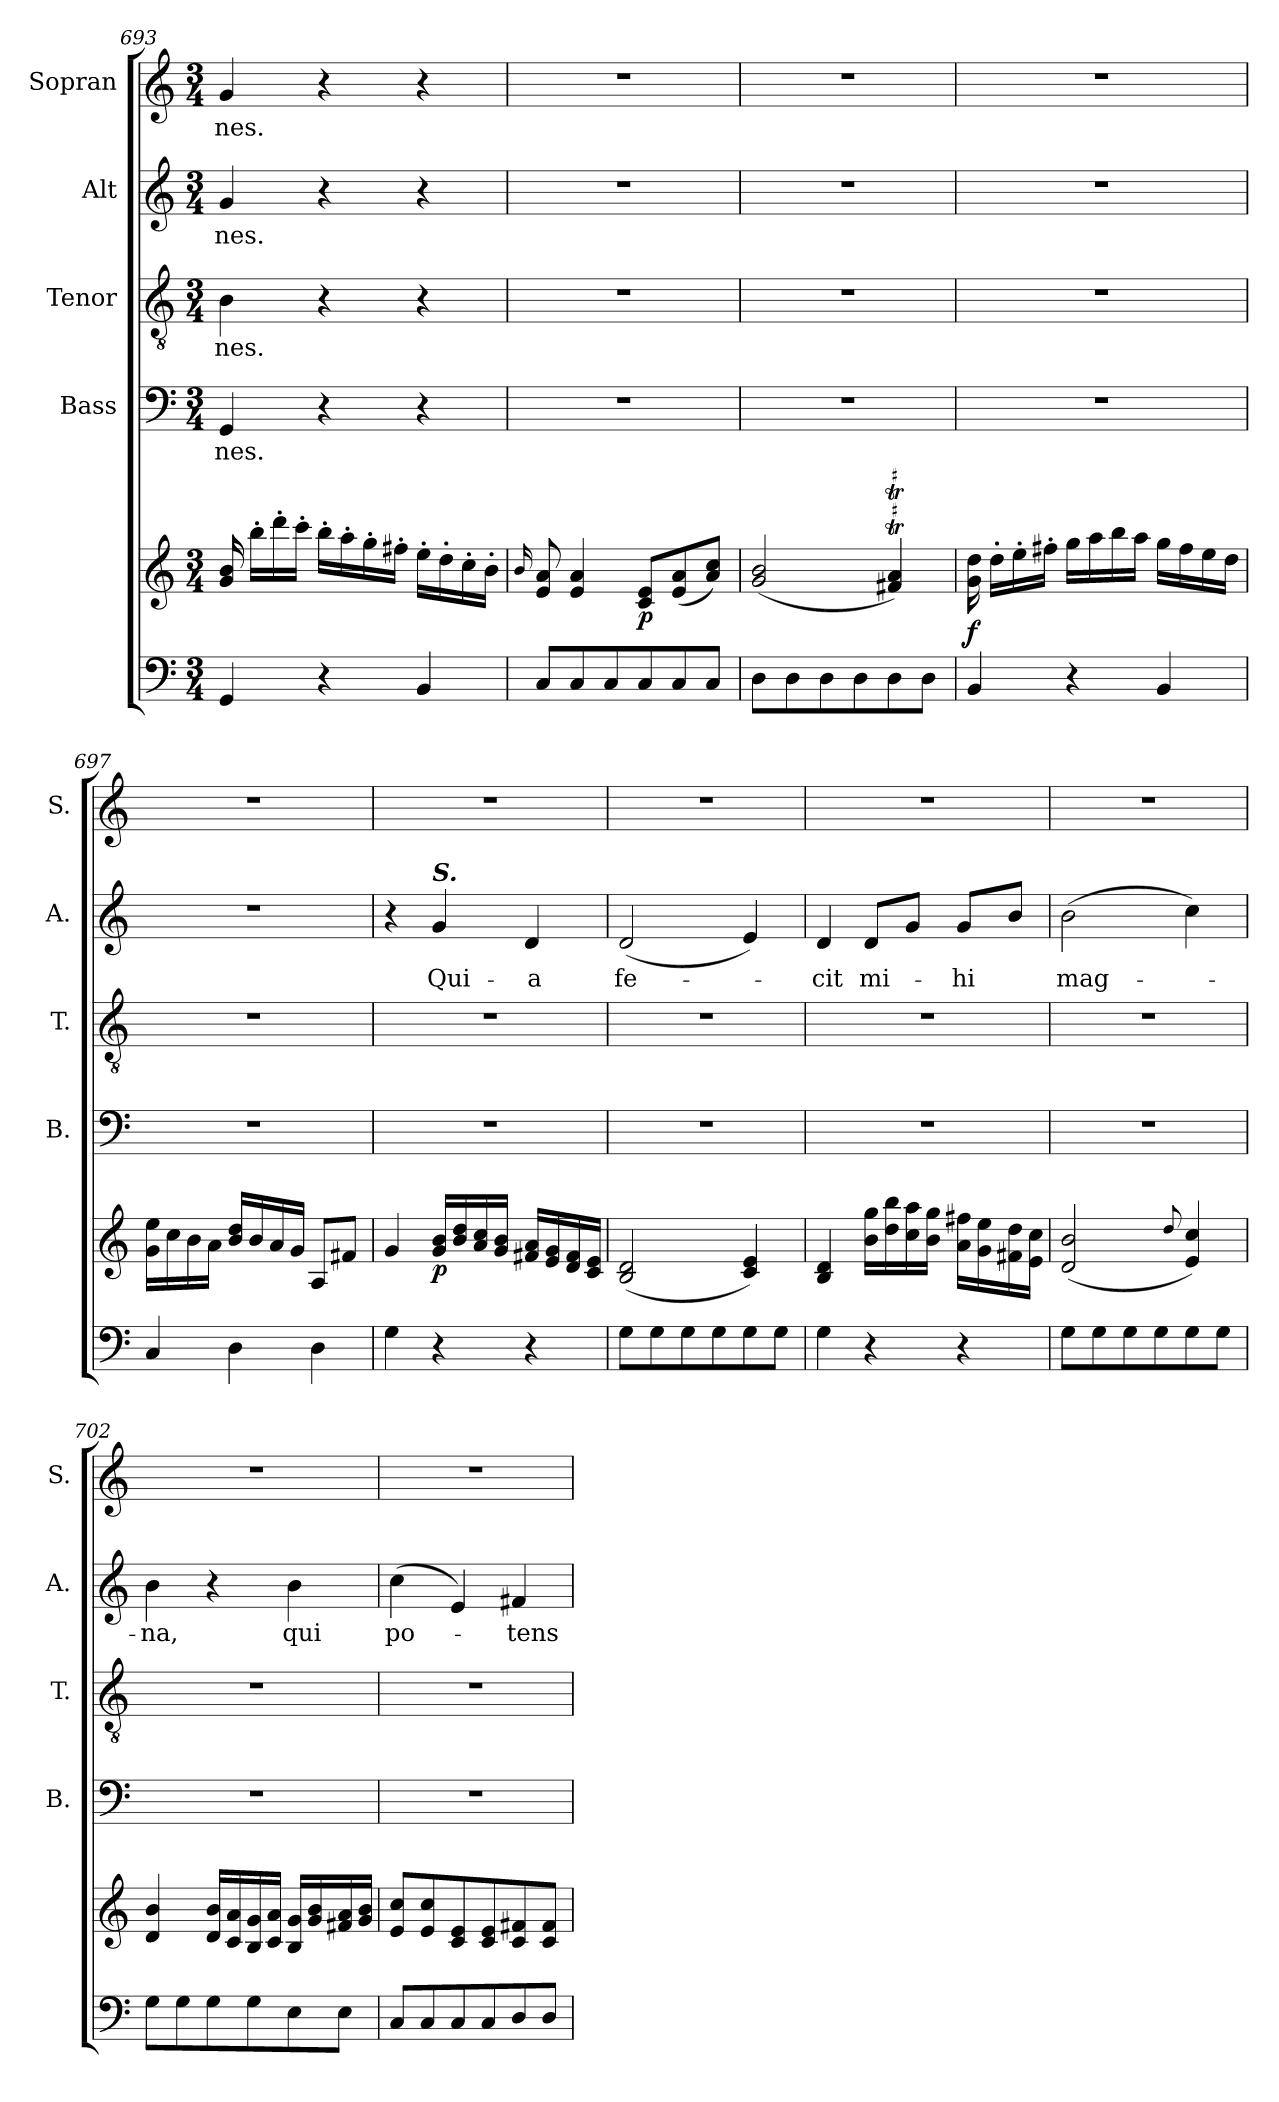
**kern	**kern	**dynam	**kern	**text	**kern	**text	**kern	**text	**kern	**text
*part5	*part5	*part5	*part4	*part4	*part3	*part3	*part2	*part2	*part1	*part1
*staff6	*staff5	*staff5/6	*staff4	*staff4	*staff3	*staff3	*staff2	*staff2	*staff1	*staff1
*	*	*	*I"Bass	*	*I"Tenor	*	*I"Alt	*	*I"Sopran	*
*	*	*	*I'B.	*	*I'T.	*	*I'A.	*	*I'S.	*
*clefF4	*clefG2	*	*clefF4	*	*clefGv2	*	*clefG2	*	*clefG2	*
*k[]	*k[]	*	*k[]	*	*k[]	*	*k[]	*	*k[]	*
*C:	*C:	*	*C:	*	*C:	*	*C:	*	*C:	*
*M3/4	*M3/4	*	*M3/4	*	*M3/4	*	*M3/4	*	*M3/4	*
=693	=693	=693	=693	=693	=693	=693	=693	=693	=693	=693
!	!	!	!	!LO:LY:b	!	!LO:LY:b	!	!LO:LY:b	!	!LO:LY:b
4GG/	16g/ 16b/	.	4GG/	-nes.	4B\	-nes.	4g/	-nes.	4g/	-nes.
.	16bb'>\LL	.	.	.	.	.	.	.	.	.
.	16ddd'>\	.	.	.	.	.	.	.	.	.
.	16ccc'>\JJ	.	.	.	.	.	.	.	.	.
4r	16bb'>\LL	.	4r	.	4r	.	4r	.	4r	.
.	16aa'>\	.	.	.	.	.	.	.	.	.
.	16gg'>\	.	.	.	.	.	.	.	.	.
.	16ff#X'>\JJ	.	.	.	.	.	.	.	.	.
4BB/	16ee'>\LL	.	4r	.	4r	.	4r	.	4r	.
.	16dd'>\	.	.	.	.	.	.	.	.	.
.	16cc'>\	.	.	.	.	.	.	.	.	.
.	16b'>\JJ	.	.	.	.	.	.	.	.	.
=694	=694	=694	=694	=694	=694	=694	=694	=694	=694	=694
.	16qqb/	.	.	.	.	.	.	.	.	.
8C/L	8e/ 8a/	.	2.r	.	2.r	.	2.r	.	2.r	.
8C/	4e/ 4a/	.	.	.	.	.	.	.	.	.
8C/	.	.	.	.	.	.	.	.	.	.
!	!	!LO:DY:b	!	!	!	!	!	!	!	!
8C/	8c/ 8e/L	p	.	.	.	.	.	.	.	.
8C/	(<8e/ 8a/	.	.	.	.	.	.	.	.	.
8C/J	8a/ 8cc/J)	.	.	.	.	.	.	.	.	.
=695	=695	=695	=695	=695	=695	=695	=695	=695	=695	=695
8D\L	(<2g/ 2b/	.	2.r	.	2.r	.	2.r	.	2.r	.
8D\	.	.	.	.	.	.	.	.	.	.
8D\	.	.	.	.	.	.	.	.	.	.
8D\	.	.	.	.	.	.	.	.	.	.
8D\	4f#X/T 4a/T)	.	.	.	.	.	.	.	.	.
8D\J	.	.	.	.	.	.	.	.	.	.
=696	=696	=696	=696	=696	=696	=696	=696	=696	=696	=696
!	!	!LO:DY:a=2	!	!	!	!	!	!	!	!
4BB/	16g\ 16dd\	f	2.r	.	2.r	.	2.r	.	2.r	.
.	16dd'>\LL	.	.	.	.	.	.	.	.	.
.	16ee'>\	.	.	.	.	.	.	.	.	.
.	16ff#X'>\JJ	.	.	.	.	.	.	.	.	.
4r	16gg\LL	.	.	.	.	.	.	.	.	.
.	16aa\	.	.	.	.	.	.	.	.	.
.	16bb\	.	.	.	.	.	.	.	.	.
.	16aa\JJ	.	.	.	.	.	.	.	.	.
4BB/	16gg\LL	.	.	.	.	.	.	.	.	.
.	16ff#\	.	.	.	.	.	.	.	.	.
.	16ee\	.	.	.	.	.	.	.	.	.
.	16dd\JJ	.	.	.	.	.	.	.	.	.
!!LO:LB:g=z
=697	=697	=697	=697	=697	=697	=697	=697	=697	=697	=697
4C/	16g\ 16ee\LL	.	2.r	.	2.r	.	2.r	.	2.r	.
.	16cc\	.	.	.	.	.	.	.	.	.
.	16b\	.	.	.	.	.	.	.	.	.
.	16a\JJ	.	.	.	.	.	.	.	.	.
4D\	16b/ 16dd/LL	.	.	.	.	.	.	.	.	.
.	16b/	.	.	.	.	.	.	.	.	.
.	16a/	.	.	.	.	.	.	.	.	.
.	16g/JJ	.	.	.	.	.	.	.	.	.
4D\	8A/L	.	.	.	.	.	.	.	.	.
.	8f#X/J	.	.	.	.	.	.	.	.	.
=698	=698	=698	=698	=698	=698	=698	=698	=698	=698	=698
4G\	4g/	.	2.r	.	2.r	.	4r	.	2.r	.
!	!	!	!	!	!	!	!LO:TX:a:Bi:t=S.	!	!	!
!	!	!LO:DY:b	!	!	!	!	!	!LO:LY:b	!	!
4r	16g/ 16b/LL	p	.	.	.	.	4g/	Qui-	.	.
.	16b/ 16dd/	.	.	.	.	.	.	.	.	.
.	16a/ 16cc/	.	.	.	.	.	.	.	.	.
.	16g/ 16b/JJ	.	.	.	.	.	.	.	.	.
!	!	!	!	!	!	!	!	!LO:LY:b	!	!
4r	16f#X/ 16a/LL	.	.	.	.	.	4d/	-a	.	.
.	16e/ 16g/	.	.	.	.	.	.	.	.	.
.	16d/ 16f#/	.	.	.	.	.	.	.	.	.
.	16c/ 16e/JJ	.	.	.	.	.	.	.	.	.
=699	=699	=699	=699	=699	=699	=699	=699	=699	=699	=699
!	!	!	!	!	!	!	!	!LO:LY:b	!	!
8G\L	(<2B/ 2d/	.	2.r	.	2.r	.	(<2d/	fe-	2.r	.
8G\	.	.	.	.	.	.	.	.	.	.
8G\	.	.	.	.	.	.	.	.	.	.
8G\	.	.	.	.	.	.	.	.	.	.
8G\	4c/ 4e/)	.	.	.	.	.	4e/)	.	.	.
8G\J	.	.	.	.	.	.	.	.	.	.
=700	=700	=700	=700	=700	=700	=700	=700	=700	=700	=700
!	!	!	!	!	!	!	!	!LO:LY:b	!	!
4G\	4B/ 4d/	.	2.r	.	2.r	.	4d/	-cit	2.r	.
!	!	!	!	!	!	!	!	!LO:LY:b	!	!
4r	16b\ 16gg\LL	.	.	.	.	.	8d/L	mi-	.	.
.	16dd\ 16bb\	.	.	.	.	.	.	.	.	.
.	16cc\ 16aa\	.	.	.	.	.	8g/J	.	.	.
.	16b\ 16gg\JJ	.	.	.	.	.	.	.	.	.
!	!	!	!	!	!	!	!	!LO:LY:b	!	!
4r	16a\ 16ff#X\LL	.	.	.	.	.	8g/L	-hi	.	.
.	16g\ 16ee\	.	.	.	.	.	.	.	.	.
.	16f#X\ 16dd\	.	.	.	.	.	8b/J	.	.	.
.	16e\ 16cc\JJ	.	.	.	.	.	.	.	.	.
=701	=701	=701	=701	=701	=701	=701	=701	=701	=701	=701
!	!	!	!	!	!	!	!	!LO:LY:b	!	!
8G\L	(<2d/ 2b/	.	2.r	.	2.r	.	(>2b\	mag-	2.r	.
8G\	.	.	.	.	.	.	.	.	.	.
8G\	.	.	.	.	.	.	.	.	.	.
8G\	.	.	.	.	.	.	.	.	.	.
.	8qqdd/	.	.	.	.	.	.	.	.	.
8G\	4e/ 4cc/)	.	.	.	.	.	4cc\)	.	.	.
8G\J	.	.	.	.	.	.	.	.	.	.
!!LO:PB:g=z
=702	=702	=702	=702	=702	=702	=702	=702	=702	=702	=702
!	!	!	!	!	!	!	!	!LO:LY:b	!	!
8G\L	4d/ 4b/	.	2.r	.	2.r	.	4b\	-na,	2.r	.
8G\	.	.	.	.	.	.	.	.	.	.
8G\	16d/ 16b/LL	.	.	.	.	.	4r	.	.	.
.	16c/ 16a/	.	.	.	.	.	.	.	.	.
8G\	16B/ 16g/	.	.	.	.	.	.	.	.	.
.	16c/ 16a/JJ	.	.	.	.	.	.	.	.	.
!	!	!	!	!	!	!	!	!LO:LY:b	!	!
8E\	16B/ 16g/LL	.	.	.	.	.	4b\	qui	.	.
.	16g/ 16b/	.	.	.	.	.	.	.	.	.
8E\J	16f#X/ 16a/	.	.	.	.	.	.	.	.	.
.	16g/ 16b/JJ	.	.	.	.	.	.	.	.	.
=703	=703	=703	=703	=703	=703	=703	=703	=703	=703	=703
!	!	!	!	!	!	!	!	!LO:LY:b	!	!
8C/L	8e/ 8cc/L	.	2.r	.	2.r	.	(>4cc\	po-	2.r	.
8C/	8e/ 8cc/	.	.	.	.	.	.	.	.	.
8C/	8c/ 8e/	.	.	.	.	.	4e/)	.	.	.
8C/	8c/ 8e/	.	.	.	.	.	.	.	.	.
!	!	!	!	!	!	!	!	!LO:LY:b	!	!
8D/	8c/ 8f#X/	.	.	.	.	.	4f#X/	-tens	.	.
8D/J	8c/ 8f#/J	.	.	.	.	.	.	.	.	.
=	=	=	=	=	=	=	=	=	=	=
*-	*-	*-	*-	*-	*-	*-	*-	*-	*-	*-
